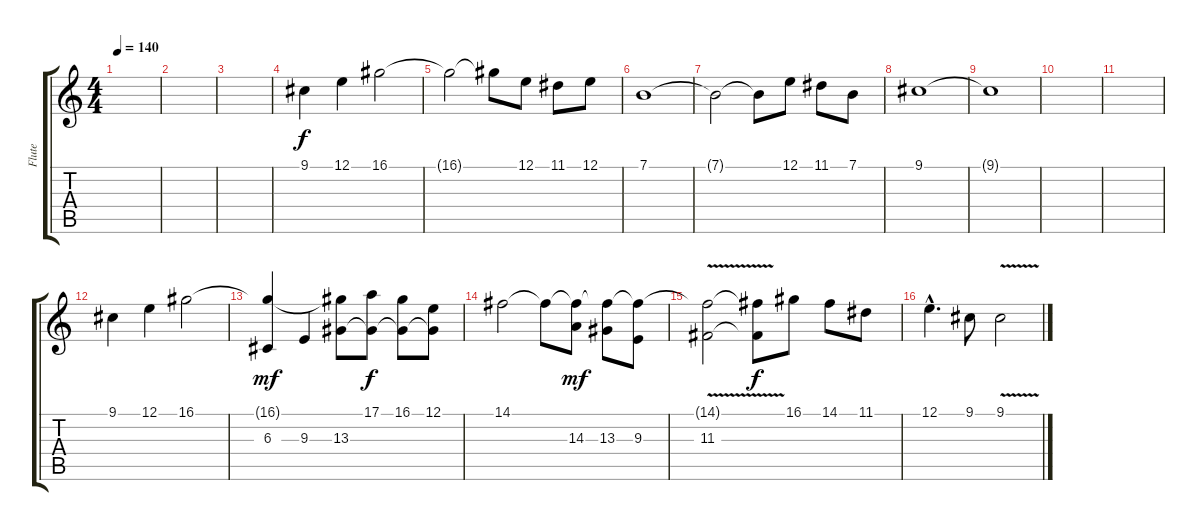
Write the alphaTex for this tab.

\track ("Flute" "Flute") {instrument flute}
\staff {score tabs}
\tuning (E4 B3 G3 D3 A2 D2) {hide}
\ts (4 4)
\tempo 140
\clef g2
\ks c
|
|
|
9.1.4 12.1.4 16.1.2 |
16.1{t}.2 16.1{t}.8 12.1.8 11.1.8 12.1.8 |
7.1.1 |
7.1{t}.2 7.1{t}.8 12.1.8 11.1.8 7.1.8 |
9.1.1 |
9.1{t}.1 |
|
|
9.1.4{balance 6 instrument flute} 12.1.4 16.1.2 |
(16.1{t} 6.3).4{dy mf} 9.3.4 (16.1{t} 13.3).8 (17.1 13.3{t}).8{dy f} (16.1 13.3{t}).8 (12.1 13.3{t}).8 |
14.1.2 14.1{t}.8 (14.1{t} 14.3).8{dy mf} (14.1{t} 13.3).8 (14.1{t} 9.3).8 |
(14.1{t} 11.3{v}).2 (14.1{t} 11.3{t}).8{dy f} 16.1.8 14.1.8 11.1.8 |
12.1{hac}.4{d} 9.1.8 9.1{v}.2
